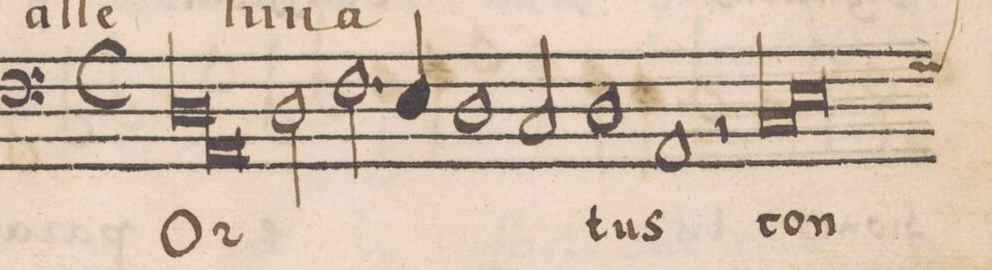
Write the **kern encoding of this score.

**kern	**text
*I"BASSVS	*
*clefF4	*
*k[]	*
*met(C)	*
*M2/1	*
1D	Or-
1AA	.
*Xlig	*
=2-	=2-
2D\	.
2.F\	.
4E/	.
1D\	.
=3-	=3-
2C/	.
1D	-tus
=4-	=4-
1AA	.
2r	.
*lig	*
1C/	con-
=5-	=5-
*custos:G	*
1E	.
*Xlig	*
*-	*-
